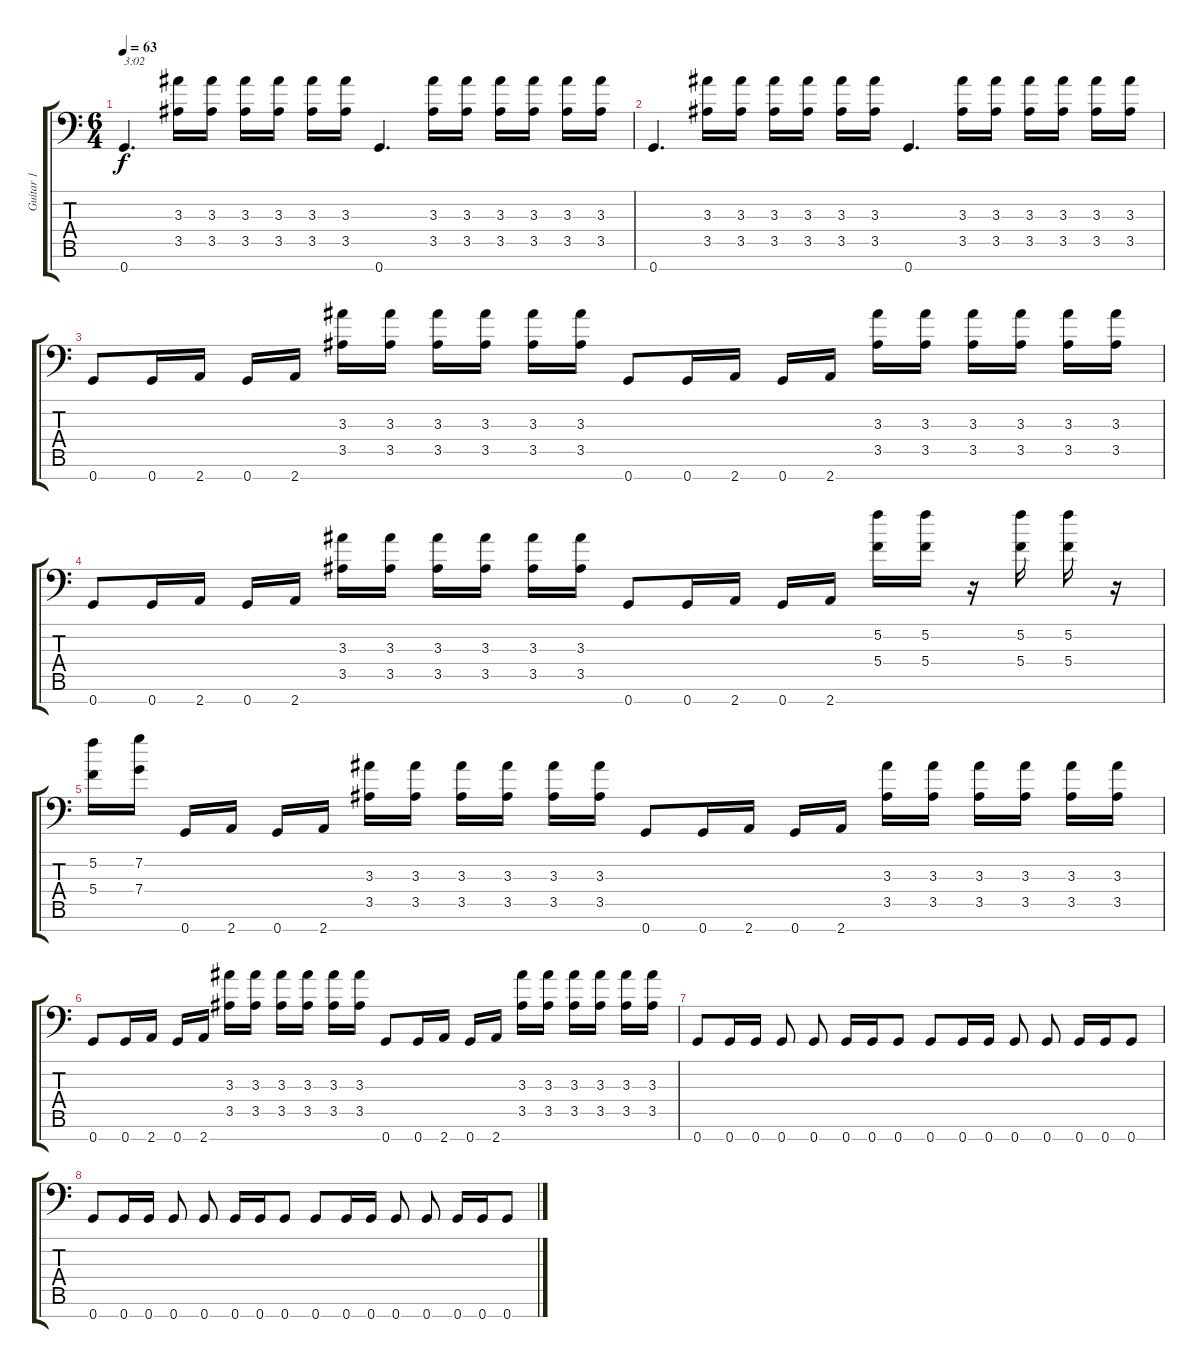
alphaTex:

\track ("Guitar 1" "Guitar 1") {instrument distortionguitar}
\staff {score tabs}
\tuning (E4 C4 G3 C3 G2 C2 G1) {hide}
\ts (6 4)
\tempo 63
\clef f4
\ks c
0.7.4{d txt "3:02" dy f} (3.3 3.5).16 (3.3 3.5).16{beam split} (3.3 3.5).16 (3.3 3.5).16{beam split} (3.3 3.5).16 (3.3 3.5).16 0.7.4{d} (3.3 3.5).16 (3.3 3.5).16{beam split} (3.3 3.5).16 (3.3 3.5).16{beam split} (3.3 3.5).16 (3.3 3.5).16 |
0.7.4{d} (3.3 3.5).16 (3.3 3.5).16{beam split} (3.3 3.5).16 (3.3 3.5).16{beam split} (3.3 3.5).16 (3.3 3.5).16 0.7.4{d} (3.3 3.5).16 (3.3 3.5).16{beam split} (3.3 3.5).16 (3.3 3.5).16{beam split} (3.3 3.5).16 (3.3 3.5).16 |
0.7.8 0.7.16 2.7.16 0.7.16 2.7.16{beam split} (3.3 3.5).16 (3.3 3.5).16{beam split} (3.3 3.5).16 (3.3 3.5).16{beam split} (3.3 3.5).16 (3.3 3.5).16 0.7.8 0.7.16 2.7.16 0.7.16 2.7.16{beam split} (3.3 3.5).16 (3.3 3.5).16{beam split} (3.3 3.5).16 (3.3 3.5).16{beam split} (3.3 3.5).16 (3.3 3.5).16 |
0.7.8 0.7.16 2.7.16 0.7.16 2.7.16{beam split} (3.3 3.5).16 (3.3 3.5).16{beam split} (3.3 3.5).16 (3.3 3.5).16{beam split} (3.3 3.5).16 (3.3 3.5).16 0.7.8 0.7.16 2.7.16 0.7.16 2.7.16{beam split} (5.2 5.4).16 (5.2 5.4).16{beam split} r.16 (5.2 5.4).16{beam split} (5.2 5.4).16 r.16 |
(5.2 5.4).16 (7.2 7.4).16{beam split} 0.7.16 2.7.16 0.7.16 2.7.16{beam split} (3.3 3.5).16 (3.3 3.5).16{beam split} (3.3 3.5).16 (3.3 3.5).16{beam split} (3.3 3.5).16 (3.3 3.5).16 0.7.8 0.7.16 2.7.16 0.7.16 2.7.16{beam split} (3.3 3.5).16 (3.3 3.5).16{beam split} (3.3 3.5).16 (3.3 3.5).16{beam split} (3.3 3.5).16 (3.3 3.5).16 |
0.7.8 0.7.16 2.7.16 0.7.16 2.7.16{beam split} (3.3 3.5).16 (3.3 3.5).16{beam split} (3.3 3.5).16 (3.3 3.5).16{beam split} (3.3 3.5).16 (3.3 3.5).16 0.7.8 0.7.16 2.7.16 0.7.16 2.7.16{beam split} (3.3 3.5).16 (3.3 3.5).16{beam split} (3.3 3.5).16 (3.3 3.5).16{beam split} (3.3 3.5).16 (3.3 3.5).16 |
0.7.8 0.7.16 0.7.16 0.7.8{beam split} 0.7.8 0.7.16 0.7.16 0.7.8 0.7.8 0.7.16 0.7.16 0.7.8{beam split} 0.7.8 0.7.16 0.7.16 0.7.8 |
0.7.8 0.7.16 0.7.16 0.7.8{beam split} 0.7.8 0.7.16 0.7.16 0.7.8 0.7.8 0.7.16 0.7.16 0.7.8{beam split} 0.7.8 0.7.16 0.7.16 0.7.8
